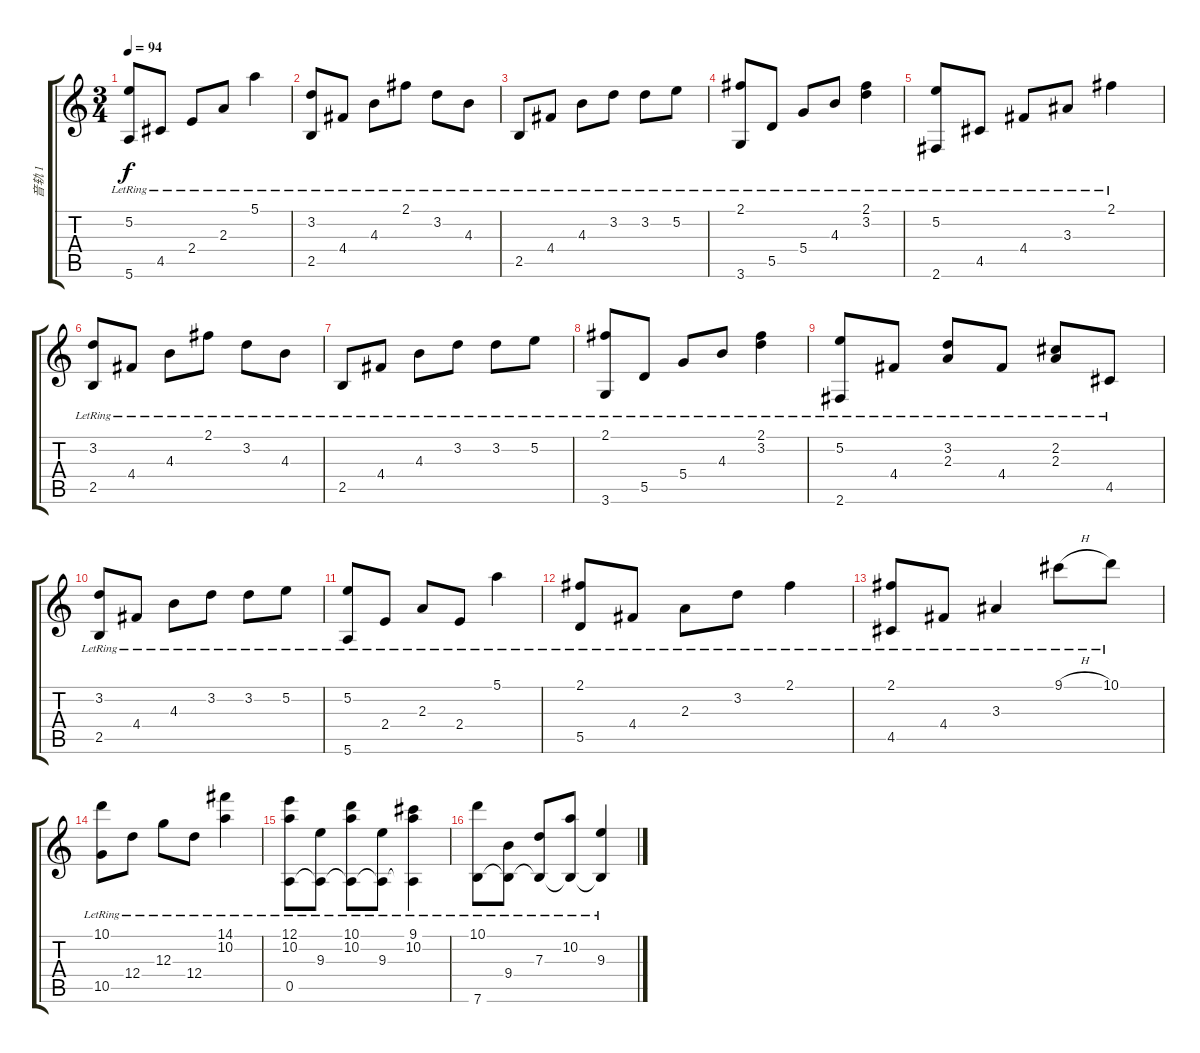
\track ("音轨 1" "音轨 1") {instrument acousticguitarsteel}
\staff {score tabs}
\tuning (E4 B3 G3 D3 A2 E2) {hide}
\ts (3 4)
\tempo 94
\clef g2
\ks c
(5.2{lr} 5.6{lr}).8{dy f} 4.5{lr}.8 2.4{lr}.8 2.3{lr}.8 5.1{lr}.4 |
(3.2{lr} 2.5{lr}).8 4.4{lr}.8 4.3{lr}.8 2.1{lr}.8 3.2{lr}.8 4.3{lr}.8 |
2.5{lr}.8 4.4{lr}.8 4.3{lr}.8 3.2{lr}.8 3.2{lr}.8 5.2{lr}.8 |
(2.1{lr} 3.6{lr}).8 5.5{lr}.8 5.4{lr}.8 4.3{lr}.8 (2.1{lr} 3.2{lr}).4 |
(5.2{lr} 2.6{lr}).8 4.5{lr}.8 4.4{lr}.8 3.3{lr}.8 2.1{lr}.4 |
(3.2{lr} 2.5{lr}).8 4.4{lr}.8 4.3{lr}.8 2.1{lr}.8 3.2{lr}.8 4.3{lr}.8 |
2.5{lr}.8 4.4{lr}.8 4.3{lr}.8 3.2{lr}.8 3.2{lr}.8 5.2{lr}.8 |
(2.1{lr} 3.6{lr}).8 5.5{lr}.8 5.4{lr}.8 4.3{lr}.8 (2.1{lr} 3.2{lr}).4 |
(5.2{lr} 2.6{lr}).8 4.4{lr}.8 (3.2{lr} 2.3{lr}).8 4.4{lr}.8 (2.2{lr} 2.3{lr}).8 4.5{lr}.8 |
(3.2{lr} 2.5{lr}).8 4.4{lr}.8 4.3{lr}.8 3.2{lr}.8 3.2{lr}.8 5.2{lr}.8 |
(5.2{lr} 5.6{lr}).8 2.4{lr}.8 2.3{lr}.8 2.4{lr}.8 5.1{lr}.4 |
(2.1{lr} 5.5{lr}).8 4.4{lr}.8 2.3{lr}.8 3.2{lr}.8 2.1{lr}.4 |
(2.1{lr} 4.5{lr}).8 4.4{lr}.8 3.3{lr}.4 9.1{h lr}.8 10.1{lr}.8 |
(10.1{lr} 10.5{lr}).8 12.4{lr}.8 12.3{lr}.8 12.4{lr}.8 (14.1{lr} 10.2{lr}).4 |
(12.1{lr} 10.2{lr} 0.5).8 (9.3{lr} 0.5{t}).8 (10.1{lr} 10.2{lr} 0.5{t}).8 (9.3{lr} 0.5{t}).8 (9.1{lr} 10.2{lr} 0.5{t}).4 |
(10.1{lr} 7.6).8 (9.4{lr} 7.6{t}).8 (7.3{lr} 7.6{t}).8 (10.2{lr} 7.6{t}).8 (9.3{lr} 7.6{t}).4
